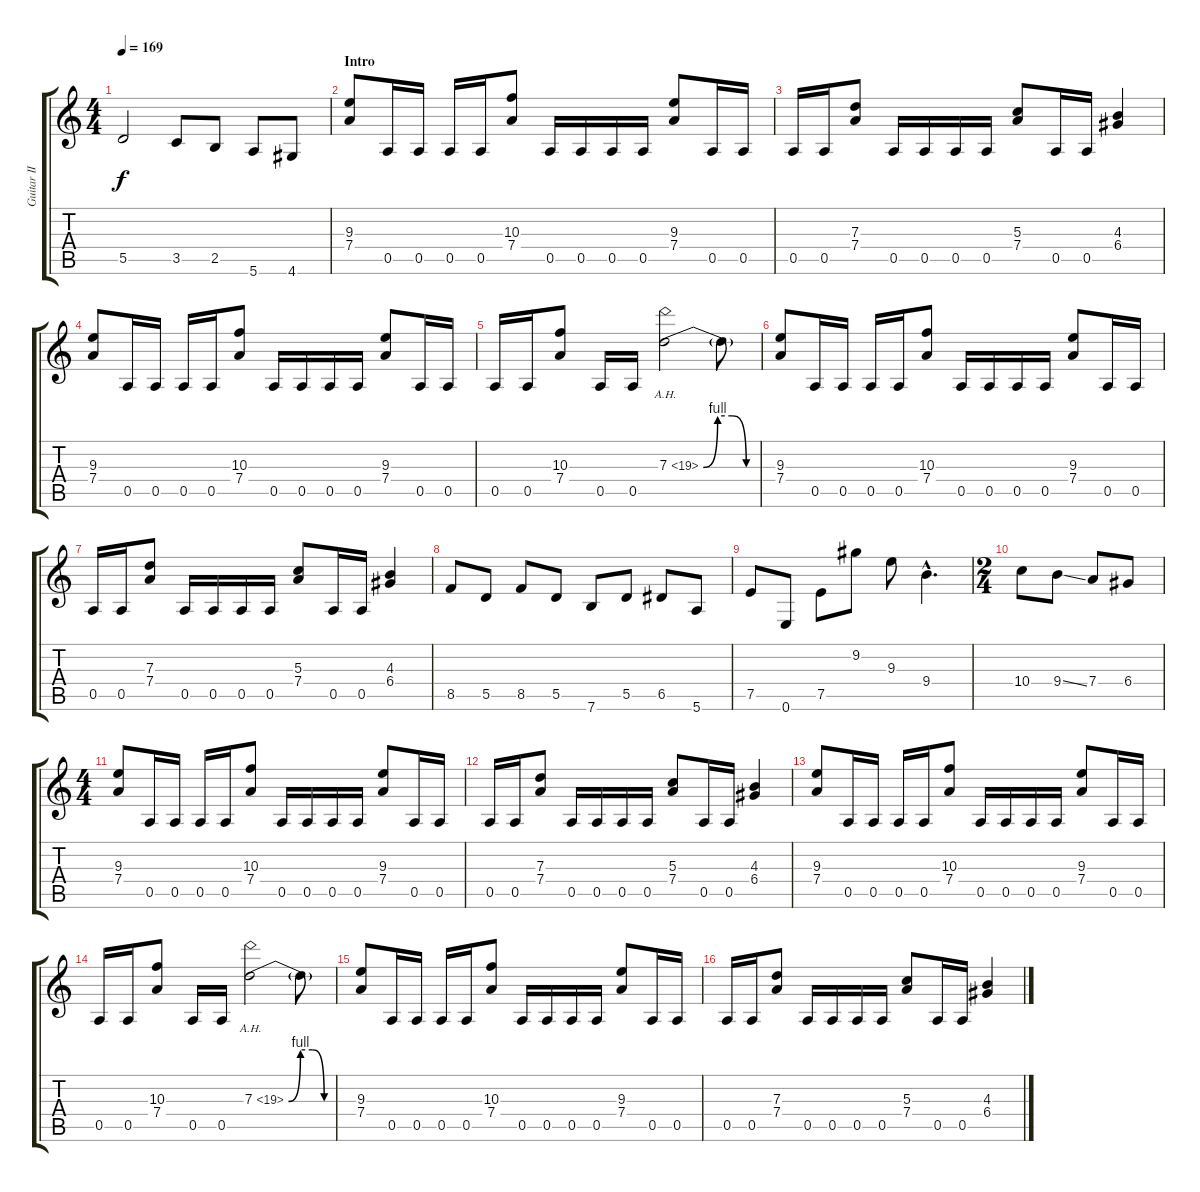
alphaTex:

\track ("Guitar II" "Guitar II") {instrument distortionguitar}
\staff {score tabs}
\tuning (E4 B3 G3 D3 A2 E2) {hide}
\ts (4 4)
\tempo 169
\clef g2
\ks c
5.5.2{dy f} 3.5.8 2.5.8 5.6.8 4.6.8 |
\section ("" "Intro")
(9.3 7.4).8 0.5.16 0.5.16 0.5.16 0.5.16 (10.3 7.4).8 0.5.16 0.5.16 0.5.16 0.5.16 (9.3 7.4).8 0.5.16 0.5.16 |
0.5.16 0.5.16 (7.3 7.4).8 0.5.16 0.5.16 0.5.16 0.5.16 (5.3 7.4).8 0.5.16 0.5.16 (4.3 6.4).4 |
(9.3 7.4).8 0.5.16 0.5.16 0.5.16 0.5.16 (10.3 7.4).8 0.5.16 0.5.16 0.5.16 0.5.16 (9.3 7.4).8 0.5.16 0.5.16 |
0.5.16 0.5.16 (10.3 7.4).8 0.5.16 0.5.16 7.3{be (custom 0 0 15 4 30 4 45 0 60 0) ah 12}.2 7.3{t}.8 |
(9.3 7.4).8 0.5.16 0.5.16 0.5.16 0.5.16 (10.3 7.4).8 0.5.16 0.5.16 0.5.16 0.5.16 (9.3 7.4).8 0.5.16 0.5.16 |
0.5.16 0.5.16 (7.3 7.4).8 0.5.16 0.5.16 0.5.16 0.5.16 (5.3 7.4).8 0.5.16 0.5.16 (4.3 6.4).4 |
8.5.8 5.5.8 8.5.8 5.5.8 7.6.8 5.5.8 6.5.8 5.6.8 |
7.5.8 0.6.8 7.5.8 9.2.8 9.3.8 9.4{hac}.4{d} |
\ts (2 4)
10.4.8 9.4{ss}.8 7.4.8 6.4.8 |
\ts (4 4)
(9.3 7.4).8 0.5.16 0.5.16 0.5.16 0.5.16 (10.3 7.4).8 0.5.16 0.5.16 0.5.16 0.5.16 (9.3 7.4).8 0.5.16 0.5.16 |
0.5.16 0.5.16 (7.3 7.4).8 0.5.16 0.5.16 0.5.16 0.5.16 (5.3 7.4).8 0.5.16 0.5.16 (4.3 6.4).4 |
(9.3 7.4).8 0.5.16 0.5.16 0.5.16 0.5.16 (10.3 7.4).8 0.5.16 0.5.16 0.5.16 0.5.16 (9.3 7.4).8 0.5.16 0.5.16 |
0.5.16 0.5.16 (10.3 7.4).8 0.5.16 0.5.16 7.3{be (custom 0 0 15 4 30 4 45 0 60 0) ah 12}.2 7.3{t}.8 |
(9.3 7.4).8 0.5.16 0.5.16 0.5.16 0.5.16 (10.3 7.4).8 0.5.16 0.5.16 0.5.16 0.5.16 (9.3 7.4).8 0.5.16 0.5.16 |
0.5.16 0.5.16 (7.3 7.4).8 0.5.16 0.5.16 0.5.16 0.5.16 (5.3 7.4).8 0.5.16 0.5.16 (4.3 6.4).4
